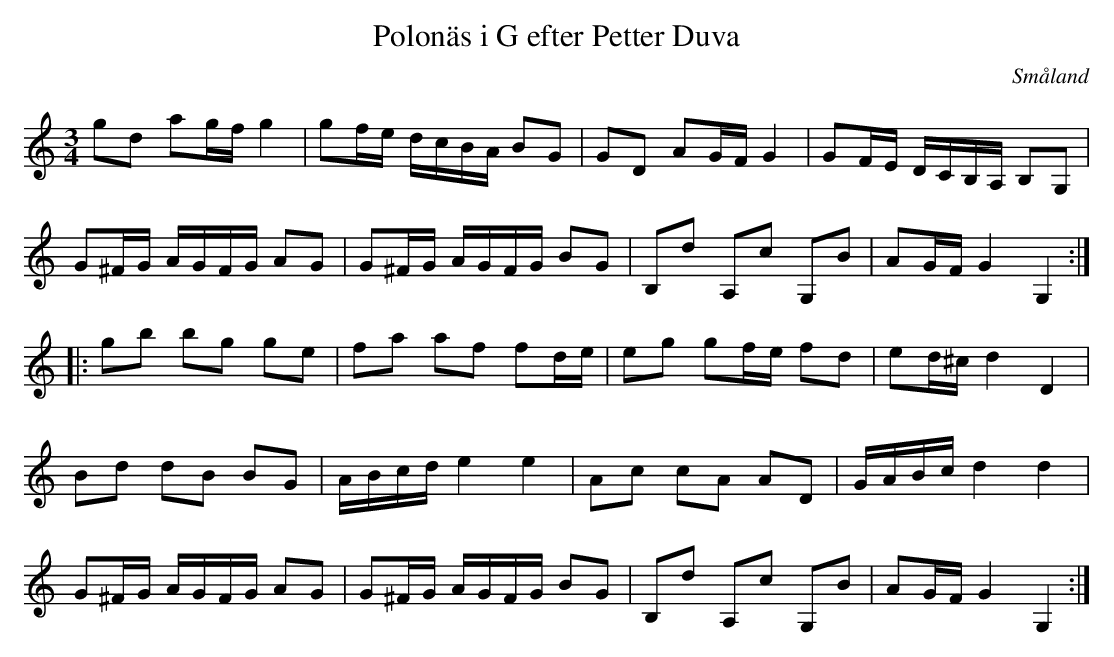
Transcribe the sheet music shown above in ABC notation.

X:1
T:Polonäs i G efter Petter Duva
O:Småland
L:1/16
M:3/4
K:C
g2d2 a2gf g4 | g2fe dcBA B2G2 | G2D2 A2GF G4 | G2FE DCB,A, B,2G,2 |
G2^FG AGFG A2G2 | G2^FG AGFG B2G2 | B,2d2 A,2c2 G,2B2 | A2GF G4 G,4 ::
g2b2 b2g2 g2e2 | f2a2 a2f2 f2de | e2g2 g2fe f2d2 | e2d^c d4 D4 |
B2d2 d2B2 B2G2 | ABcd e4 e4 | A2c2 c2A2 A2D2 | GABc d4 d4 |
G2^FG AGFG A2G2 | G2^FG AGFG B2G2 | B,2d2 A,2c2 G,2B2 | A2GF G4 G,4 :|
